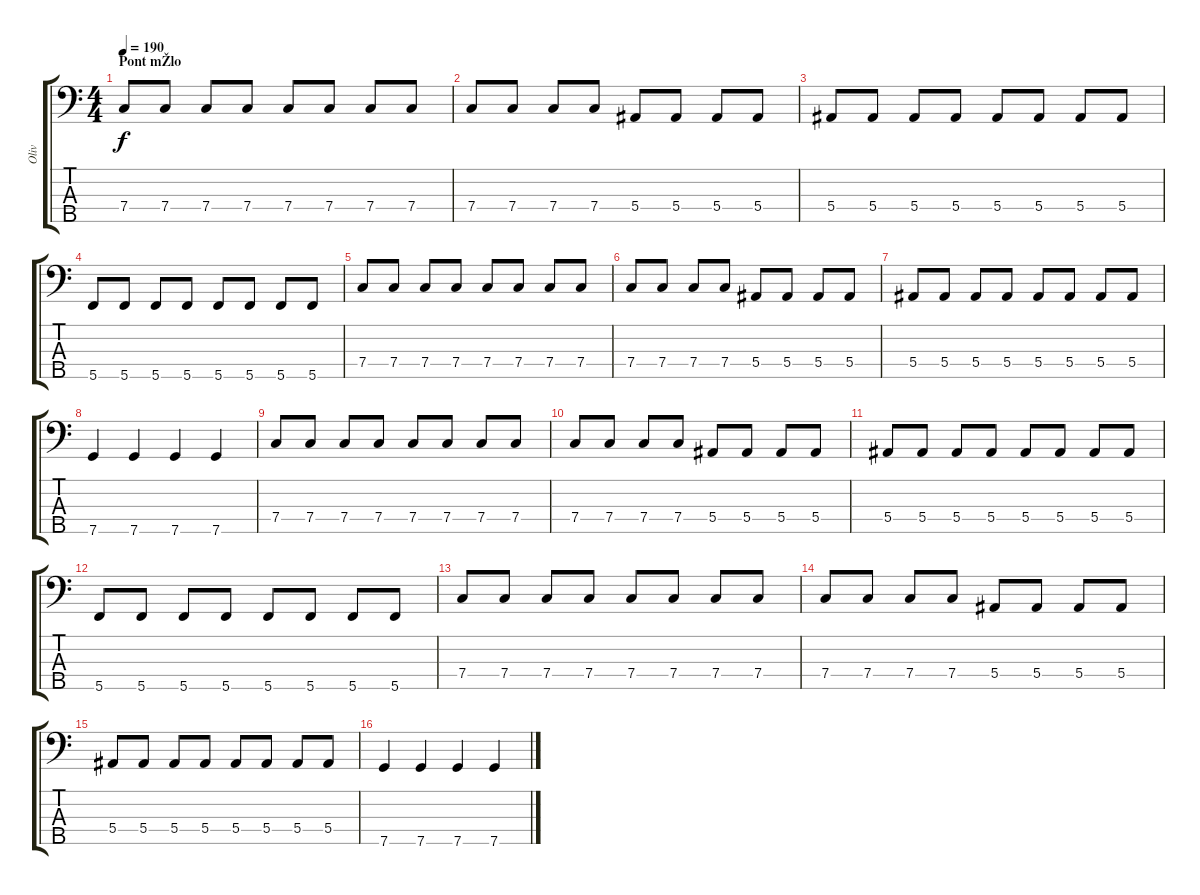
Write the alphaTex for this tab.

\track ("Oliv" "Oliv") {instrument electricbassfinger}
\staff {score tabs}
\tuning (Ab2 Eb2 Bb1 F1 C1) {hide}
\ts (4 4)
\section ("" "Pont mŽlo")
\tempo 190
\clef f4
\ks c
7.4.8{dy f} 7.4.8 7.4.8 7.4.8 7.4.8 7.4.8 7.4.8 7.4.8 |
7.4.8 7.4.8 7.4.8 7.4.8 5.4.8 5.4.8 5.4.8 5.4.8 |
5.4.8 5.4.8 5.4.8 5.4.8 5.4.8 5.4.8 5.4.8 5.4.8 |
5.5.8 5.5.8 5.5.8 5.5.8 5.5.8 5.5.8 5.5.8 5.5.8 |
7.4.8 7.4.8 7.4.8 7.4.8 7.4.8 7.4.8 7.4.8 7.4.8 |
7.4.8 7.4.8 7.4.8 7.4.8 5.4.8 5.4.8 5.4.8 5.4.8 |
5.4.8 5.4.8 5.4.8 5.4.8 5.4.8 5.4.8 5.4.8 5.4.8 |
7.5.4 7.5.4 7.5.4 7.5.4 |
7.4.8 7.4.8 7.4.8 7.4.8 7.4.8 7.4.8 7.4.8 7.4.8 |
7.4.8 7.4.8 7.4.8 7.4.8 5.4.8 5.4.8 5.4.8 5.4.8 |
5.4.8 5.4.8 5.4.8 5.4.8 5.4.8 5.4.8 5.4.8 5.4.8 |
5.5.8 5.5.8 5.5.8 5.5.8 5.5.8 5.5.8 5.5.8 5.5.8 |
7.4.8 7.4.8 7.4.8 7.4.8 7.4.8 7.4.8 7.4.8 7.4.8 |
7.4.8 7.4.8 7.4.8 7.4.8 5.4.8 5.4.8 5.4.8 5.4.8 |
5.4.8 5.4.8 5.4.8 5.4.8 5.4.8 5.4.8 5.4.8 5.4.8 |
7.5.4 7.5.4 7.5.4 7.5.4
